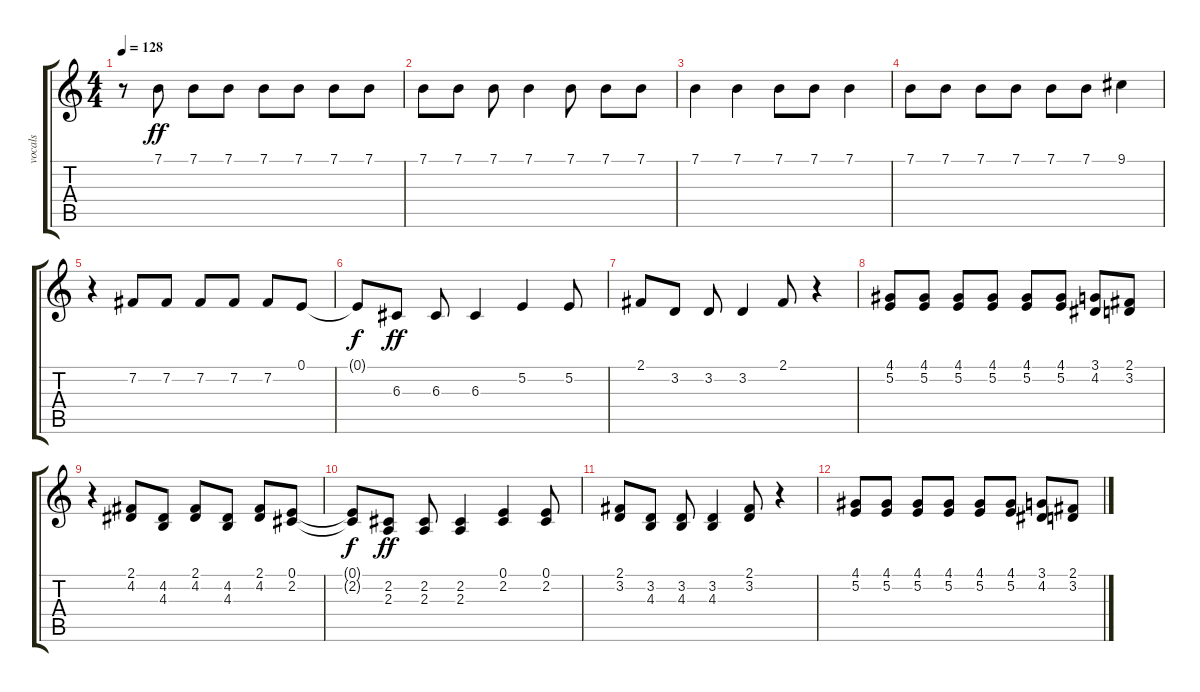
\track ("vocals" "vocals") {instrument panflute}
\staff {score tabs}
\tuning (E4 B3 G3 D3 A2 E2) {hide}
\ts (4 4)
\tempo 128
\clef g2
\ks c
r.8{dy ff} 7.1.8 7.1.8 7.1.8 7.1.8 7.1.8 7.1.8 7.1.8 |
7.1.8 7.1.8 7.1.8 7.1.4 7.1.8 7.1.8 7.1.8 |
7.1.4 7.1.4 7.1.8 7.1.8 7.1.4 |
7.1.8 7.1.8 7.1.8 7.1.8 7.1.8 7.1.8 9.1.4 |
r.4 7.2.8 7.2.8 7.2.8 7.2.8 7.2.8 0.1.8 |
0.1{t}.8{dy f} 6.3.8{dy ff} 6.3.8 6.3.4 5.2.4 5.2.8 |
2.1.8 3.2.8 3.2.8 3.2.4 2.1.8 r.4 |
(4.1 5.2).8 (4.1 5.2).8 (4.1 5.2).8 (4.1 5.2).8 (4.1 5.2).8 (4.1 5.2).8 (3.1 4.2).8 (2.1 3.2).8 |
r.4 (2.1 4.2).8 (4.2 4.3).8 (2.1 4.2).8 (4.2 4.3).8 (2.1 4.2).8 (0.1 2.2).8 |
(0.1{t} 2.2{t}).8{dy f} (2.2 2.3).8{dy ff} (2.2 2.3).8 (2.2 2.3).4 (0.1 2.2).4 (0.1 2.2).8 |
(2.1 3.2).8 (3.2 4.3).8 (3.2 4.3).8 (3.2 4.3).4 (2.1 3.2).8 r.4 |
(4.1 5.2).8 (4.1 5.2).8 (4.1 5.2).8 (4.1 5.2).8 (4.1 5.2).8 (4.1 5.2).8 (3.1 4.2).8 (2.1 3.2).8
